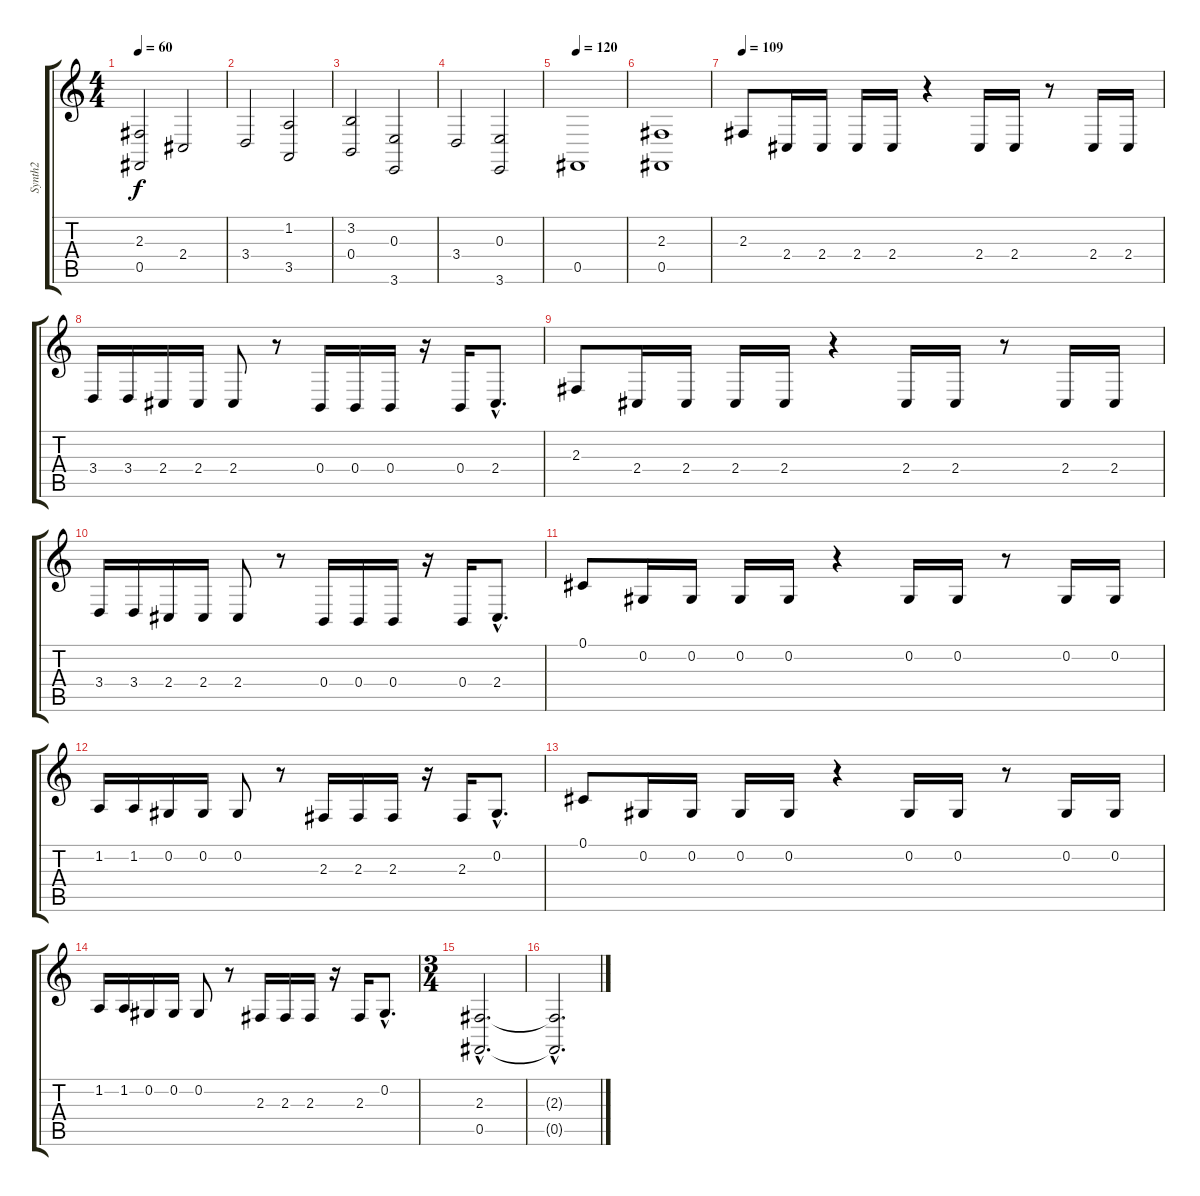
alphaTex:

\track ("Synth2" "Synth2") {instrument stringensemble1}
\staff {score tabs}
\tuning (Db4 Ab3 E3 B2 Gb2 Db2) {hide}
\ts (4 4)
\tempo 60
\clef g2
\ks c
(2.3 0.5).2{dy f} 2.4.2 |
3.4.2 (1.2 3.5).2 |
(3.2 0.4).2 (0.3 3.6).2 |
3.4.2 (0.3 3.6).2 |
\tempo 120
0.5.1 |
(2.3 0.5).1 |
\tempo 109
2.3.8 2.4.16 2.4.16 2.4.16 2.4.16 r.4 2.4.16 2.4.16 r.8 2.4.16 2.4.16 |
3.4.16 3.4.16 2.4.16 2.4.16 2.4.8 r.8 0.4.16 0.4.16 0.4.16 r.16 0.4.16 2.4{hac}.8{d} |
2.3.8 2.4.16 2.4.16 2.4.16 2.4.16 r.4 2.4.16 2.4.16 r.8 2.4.16 2.4.16 |
3.4.16 3.4.16 2.4.16 2.4.16 2.4.8 r.8 0.4.16 0.4.16 0.4.16 r.16 0.4.16 2.4{hac}.8{d} |
0.1.8 0.2.16 0.2.16 0.2.16 0.2.16 r.4 0.2.16 0.2.16 r.8 0.2.16 0.2.16 |
1.2.16 1.2.16 0.2.16 0.2.16 0.2.8 r.8 2.3.16 2.3.16 2.3.16 r.16 2.3.16 0.2{hac}.8{d} |
0.1.8 0.2.16 0.2.16 0.2.16 0.2.16 r.4 0.2.16 0.2.16 r.8 0.2.16 0.2.16 |
1.2.16 1.2.16 0.2.16 0.2.16 0.2.8 r.8 2.3.16 2.3.16 2.3.16 r.16 2.3.16 0.2{hac}.8{d} |
\ts (3 4)
(2.3{hac} 0.5{hac}).2{d} |
(2.3{hac t} 0.5{hac t}).2{d}
